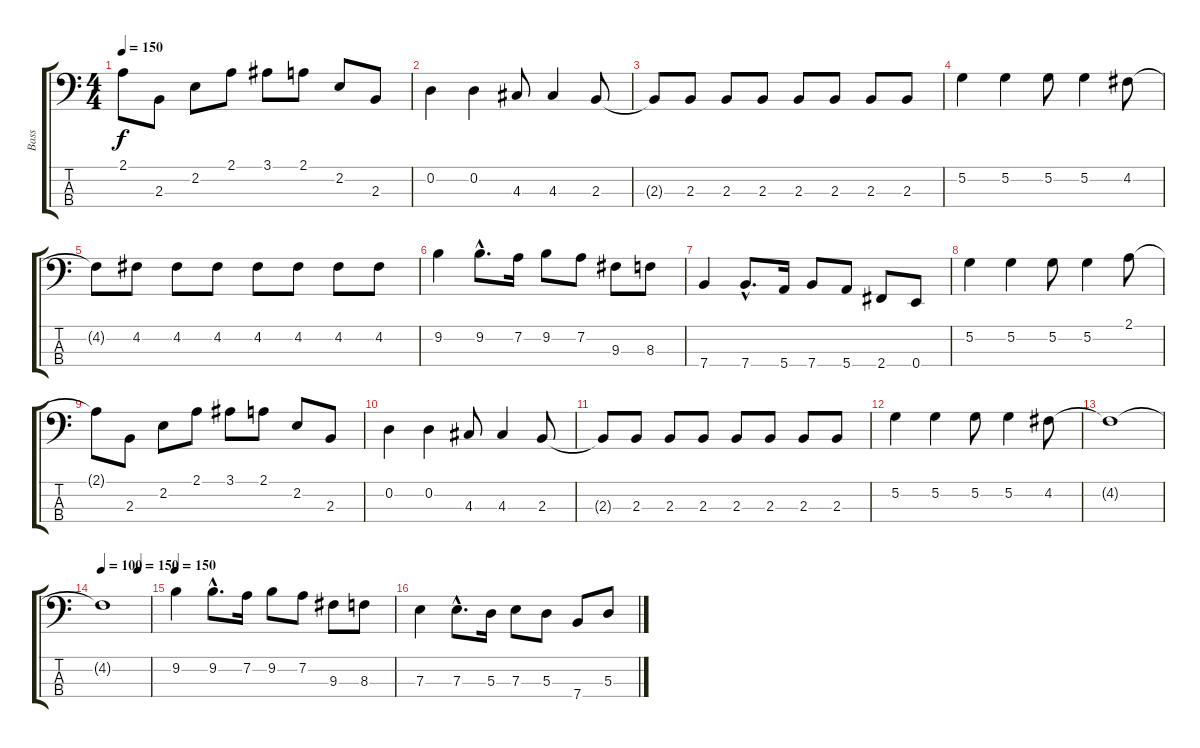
\track ("Bass" "Bass") {instrument electricbasspick}
\staff {score tabs}
\tuning (G2 D2 A1 E1) {hide}
\ts (4 4)
\tempo 150
\clef f4
\ks c
2.1{t}.8{dy f} 2.3.8 2.2.8 2.1.8 3.1.8 2.1.8 2.2.8 2.3.8 |
0.2.4 0.2.4 4.3.8 4.3.4 2.3.8 |
2.3{t}.8 2.3.8 2.3.8 2.3.8 2.3.8 2.3.8 2.3.8 2.3.8 |
5.2.4 5.2.4 5.2.8 5.2.4 4.2.8 |
4.2{t}.8 4.2.8 4.2.8 4.2.8 4.2.8 4.2.8 4.2.8 4.2.8 |
9.2.4 9.2{hac}.8{d} 7.2.16 9.2.8 7.2.8 9.3.8 8.3.8 |
7.4.4 7.4{hac}.8{d} 5.4.16 7.4.8 5.4.8 2.4.8 0.4.8 |
5.2.4 5.2.4 5.2.8 5.2.4 2.1.8 |
2.1{t}.8 2.3.8 2.2.8 2.1.8 3.1.8 2.1.8 2.2.8 2.3.8 |
0.2.4 0.2.4 4.3.8 4.3.4 2.3.8 |
2.3{t}.8 2.3.8 2.3.8 2.3.8 2.3.8 2.3.8 2.3.8 2.3.8 |
5.2.4 5.2.4 5.2.8 5.2.4 4.2.8 |
4.2{t}.1 |
\tempo 100
\tempo (150 0.75)
4.2{t}.1 |
\tempo 150
9.2.4 9.2{hac}.8{d} 7.2.16 9.2.8 7.2.8 9.3.8 8.3.8 |
7.3.4 7.3{hac}.8{d} 5.3.16 7.3.8 5.3.8 7.4.8 5.3.8
